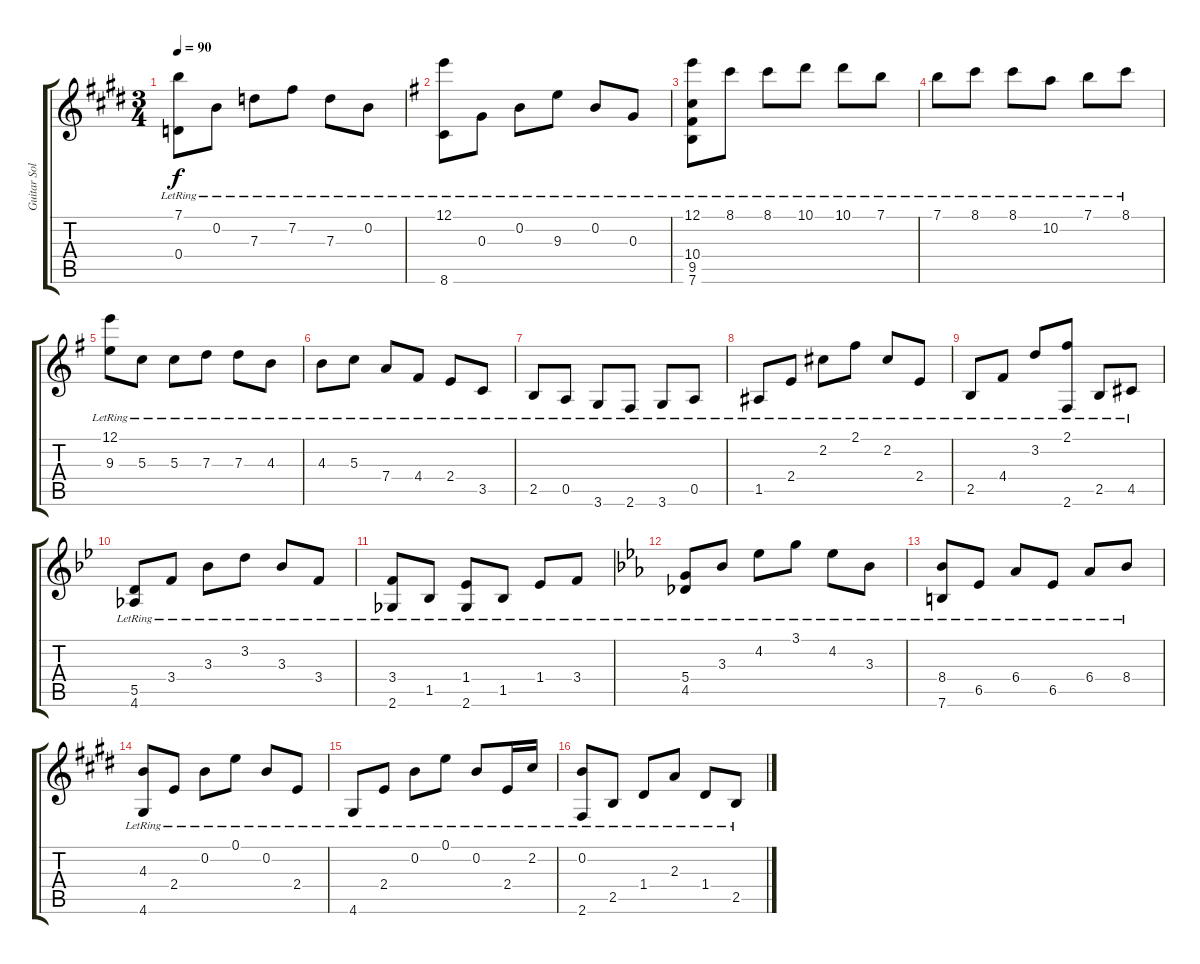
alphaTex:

\track ("Guitar Solo" "Guitar Sol") {instrument acousticguitarnylon}
\staff {score tabs}
\tuning (E4 B3 G3 D3 A2 E2) {hide}
\ts (3 4)
\tempo 90
\clef g2
\ks e
(7.1{lr} 0.4{lr}).8{dy f} 0.2{lr}.8 7.3{lr}.8 7.2{lr}.8 7.3{lr}.8 0.2{lr}.8 |
\ks g
(12.1{lr} 8.6{lr}).8 0.3{lr}.8 0.2{lr}.8 9.3{lr}.8 0.2{lr}.8 0.3{lr}.8 |
(12.1{lr} 10.4{lr} 9.5{lr} 7.6{lr}).8 8.1{lr}.8 8.1{lr}.8 10.1{lr}.8 10.1{lr}.8 7.1{lr}.8 |
7.1{lr}.8 8.1{lr}.8 8.1{lr}.8 10.2{lr}.8 7.1{lr}.8 8.1{lr}.8 |
(12.1{lr} 9.3{lr}).8 5.3{lr}.8 5.3{lr}.8 7.3{lr}.8 7.3{lr}.8 4.3{lr}.8 |
4.3{lr}.8 5.3{lr}.8 7.4{lr}.8 4.4{lr}.8 2.4{lr}.8 3.5{lr}.8 |
2.5{lr}.8 0.5{lr}.8 3.6{lr}.8 2.6{lr}.8 3.6{lr}.8 0.5{lr}.8 |
1.5{lr}.8 2.4{lr}.8 2.2{lr}.8 2.1{lr}.8 2.2{lr}.8 2.4{lr}.8 |
2.5{lr}.8 4.4{lr}.8 3.2{lr}.8 (2.1{lr} 2.6{lr}).8 2.5{lr}.8 4.5{lr}.8 |
\ks bb
(5.5{lr} 4.6{lr}).8 3.4{lr}.8 3.3{lr}.8 3.2{lr}.8 3.3{lr}.8 3.4{lr}.8 |
(3.4{lr} 2.6{lr}).8 1.5{lr}.8 (1.4{lr} 2.6{lr}).8 1.5{lr}.8 1.4{lr}.8 3.4{lr}.8 |
\ks eb
(5.4{lr} 4.5{lr}).8 3.3{lr}.8 4.2{lr}.8 3.1{lr}.8 4.2{lr}.8 3.3{lr}.8 |
(8.4{lr} 7.6{lr}).8 6.5{lr}.8 6.4{lr}.8 6.5{lr}.8 6.4{lr}.8 8.4{lr}.8 |
\ks e
(4.3{lr} 4.6{lr}).8 2.4{lr}.8 0.2{lr}.8 0.1{lr}.8 0.2{lr}.8 2.4{lr}.8 |
4.6{lr}.8 2.4{lr}.8 0.2{lr}.8 0.1{lr}.8 0.2{lr}.8 2.4{lr}.16 2.2{lr}.16 |
(0.2{lr} 2.6{lr}).8 2.5{lr}.8 1.4{lr}.8 2.3{lr}.8 1.4{lr}.8 2.5{lr}.8
